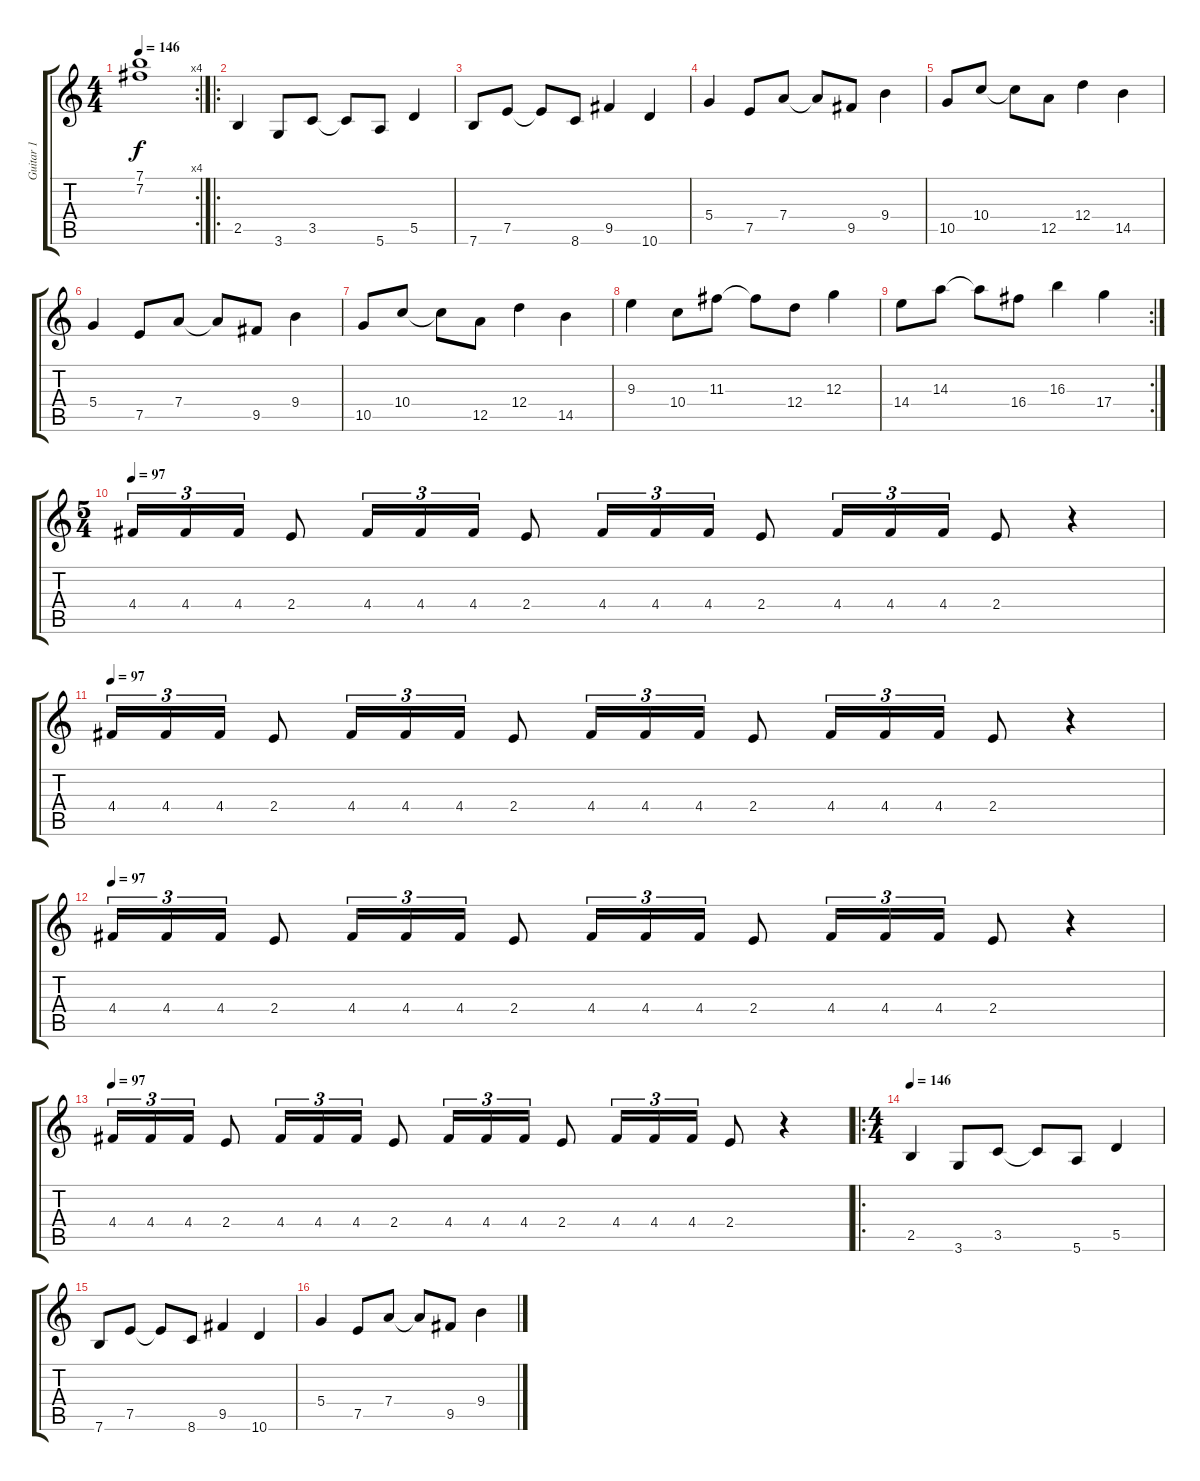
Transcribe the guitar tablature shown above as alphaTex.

\track ("Guitar 1" "Guitar 1") {instrument overdrivenguitar}
\staff {score tabs}
\tuning (E4 B3 G3 D3 A2 E2) {hide}
\rc 4
\ts (4 4)
\tempo 146
\clef g2
\ks c
(7.1{t} 7.2{t}).1{dy f} |
\ro
2.5.4 3.6.8 3.5.8 3.5{t}.8 5.6.8 5.5.4 |
7.6.8 7.5.8 7.5{t}.8 8.6.8 9.5.4 10.6.4 |
5.4.4 7.5.8 7.4.8 7.4{t}.8 9.5.8 9.4.4 |
10.5.8 10.4.8 10.4{t}.8 12.5.8 12.4.4 14.5.4 |
5.4.4 7.5.8 7.4.8 7.4{t}.8 9.5.8 9.4.4 |
10.5.8 10.4.8 10.4{t}.8 12.5.8 12.4.4 14.5.4 |
9.3.4 10.4.8 11.3.8 11.3{t}.8 12.4.8 12.3.4 |
\rc 2
14.4.8 14.3.8 14.3{t}.8 16.4.8 16.3.4 17.4.4 |
\ts (5 4)
\tempo 97
4.4.16{tu (3 2)} 4.4.16{tu (3 2)} 4.4.16{tu (3 2)} 2.4.8 4.4.16{tu (3 2)} 4.4.16{tu (3 2)} 4.4.16{tu (3 2)} 2.4.8 4.4.16{tu (3 2)} 4.4.16{tu (3 2)} 4.4.16{tu (3 2)} 2.4.8 4.4.16{tu (3 2)} 4.4.16{tu (3 2)} 4.4.16{tu (3 2)} 2.4.8 r.4 |
\tempo 97
4.4.16{tu (3 2)} 4.4.16{tu (3 2)} 4.4.16{tu (3 2)} 2.4.8 4.4.16{tu (3 2)} 4.4.16{tu (3 2)} 4.4.16{tu (3 2)} 2.4.8 4.4.16{tu (3 2)} 4.4.16{tu (3 2)} 4.4.16{tu (3 2)} 2.4.8 4.4.16{tu (3 2)} 4.4.16{tu (3 2)} 4.4.16{tu (3 2)} 2.4.8 r.4 |
\tempo 97
4.4.16{tu (3 2)} 4.4.16{tu (3 2)} 4.4.16{tu (3 2)} 2.4.8 4.4.16{tu (3 2)} 4.4.16{tu (3 2)} 4.4.16{tu (3 2)} 2.4.8 4.4.16{tu (3 2)} 4.4.16{tu (3 2)} 4.4.16{tu (3 2)} 2.4.8 4.4.16{tu (3 2)} 4.4.16{tu (3 2)} 4.4.16{tu (3 2)} 2.4.8 r.4 |
\tempo 97
4.4.16{tu (3 2)} 4.4.16{tu (3 2)} 4.4.16{tu (3 2)} 2.4.8 4.4.16{tu (3 2)} 4.4.16{tu (3 2)} 4.4.16{tu (3 2)} 2.4.8 4.4.16{tu (3 2)} 4.4.16{tu (3 2)} 4.4.16{tu (3 2)} 2.4.8 4.4.16{tu (3 2)} 4.4.16{tu (3 2)} 4.4.16{tu (3 2)} 2.4.8 r.4 |
\ro
\ts (4 4)
\tempo 146
2.5.4 3.6.8 3.5.8 3.5{t}.8 5.6.8 5.5.4 |
7.6.8 7.5.8 7.5{t}.8 8.6.8 9.5.4 10.6.4 |
5.4.4 7.5.8 7.4.8 7.4{t}.8 9.5.8 9.4.4
